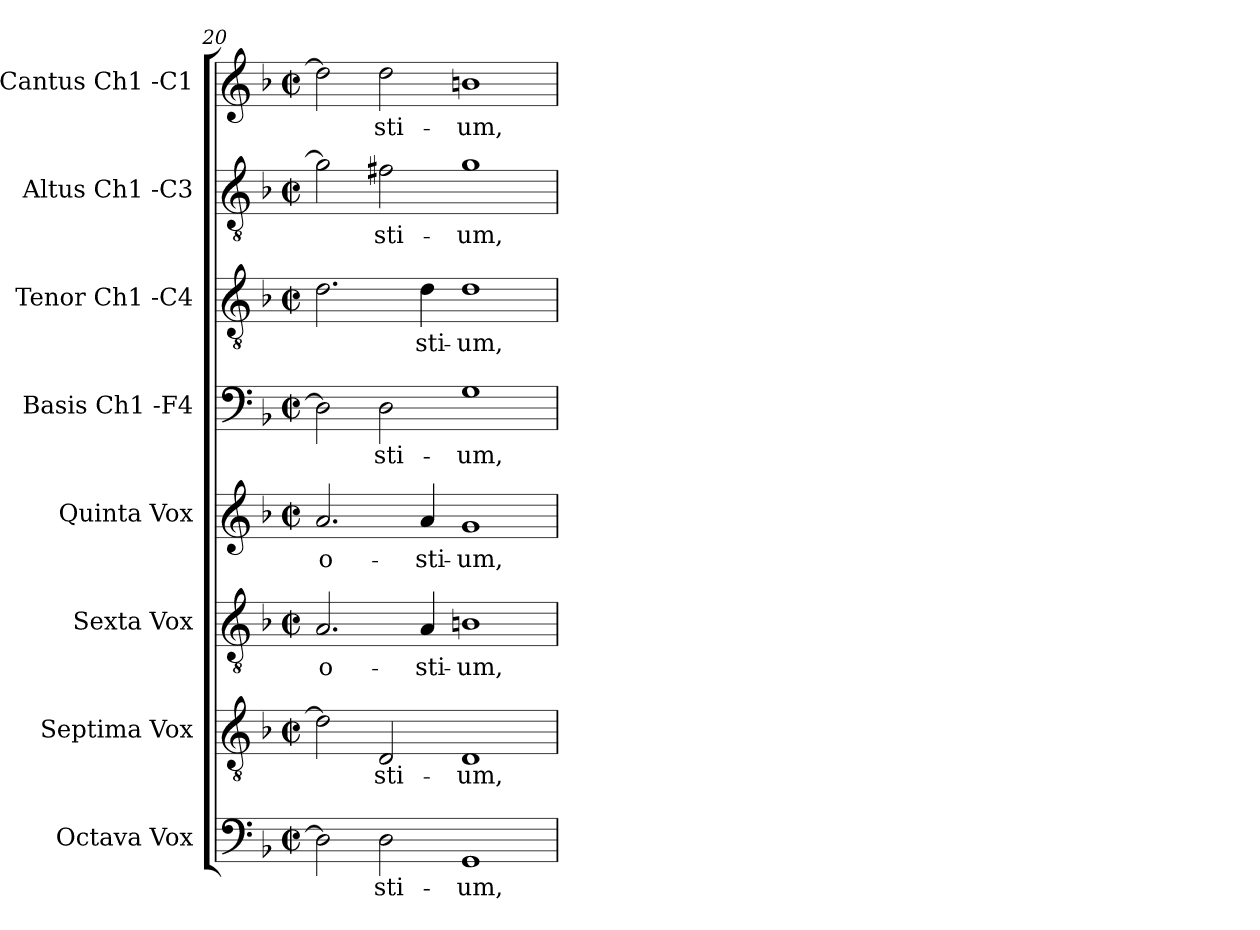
**kern	**text	**kern	**text	**kern	**text	**kern	**text	**kern	**text	**kern	**text	**kern	**text	**kern	**text
*part8	*part8	*part7	*part7	*part6	*part6	*part5	*part5	*part4	*part4	*part3	*part3	*part2	*part2	*part1	*part1
*staff8	*staff8	*staff7	*staff7	*staff6	*staff6	*staff5	*staff5	*staff4	*staff4	*staff3	*staff3	*staff2	*staff2	*staff1	*staff1
*I"Octava  Vox	*	*I"Septima  Vox	*	*I"Sexta  Vox	*	*I"Quinta  Vox	*	*I"Basis  Ch1 -F4	*	*I"Tenor  Ch1 -C4	*	*I"Altus  Ch1 -C3	*	*I"Cantus  Ch1 -C1	*
*	*	*	*	*	*	*	*	*I'B	*	*I'T	*	*I'A	*	*I'C	*
*clefF4	*	*clefGv2	*	*clefGv2	*	*clefG2	*	*clefF4	*	*clefGv2	*	*clefGv2	*	*clefG2	*
*k[b-]	*	*k[b-]	*	*k[b-]	*	*k[b-]	*	*k[b-]	*	*k[b-]	*	*k[b-]	*	*k[b-]	*
*F:	*	*F:	*	*F:	*	*F:	*	*F:	*	*F:	*	*F:	*	*F:	*
*M2/2	*	*M2/2	*	*M2/2	*	*M2/2	*	*M2/2	*	*M2/2	*	*M2/2	*	*M2/2	*
*met(c|)	*	*met(c|)	*	*met(c|)	*	*met(c|)	*	*met(c|)	*	*met(c|)	*	*met(c|)	*	*met(c|)	*
=20	=20	=20	=20	=20	=20	=20	=20	=20	=20	=20	=20	=20	=20	=20	=20
!	!LO:LY:b:rj	!	!LO:LY:b:rj	!	!LO:LY:b:rj	!	!LO:LY:b:rj	!	!LO:LY:b:rj	!	!LO:LY:b:rj	!	!LO:LY:b:rj	!	!LO:LY:b:cj
2D\]	--	2d\]	--	2.A/	o-	2.a/	o-	2D\]	--	2.d\	--	2g\]	--	2dd\]	--
!	!LO:LY:b:rj	!	!LO:LY:b:rj	!	!	!	!	!	!LO:LY:b:rj	!	!	!	!LO:LY:b:rj	!	!LO:LY:b:cj
2D\	-sti-	2D/	-sti-	.	.	.	.	2D\	-sti-	.	.	2f#X\	-sti-	2dd\	-sti-
!	!	!	!	!	!LO:LY:b:rj	!	!LO:LY:b:rj	!	!	!	!LO:LY:b:rj	!	!	!	!
.	.	.	.	4A/	-sti-	4a/	-sti-	.	.	4d\	-sti-	.	.	.	.
!	!LO:LY:b:rj	!	!LO:LY:b:rj	!	!LO:LY:b:rj	!	!LO:LY:b:rj	!	!LO:LY:b:rj	!	!LO:LY:b:rj	!	!LO:LY:b:rj	!	!LO:LY:b:cj
1GG	-um,	1D	-um,	1Bn	-um,	1g	-um,	1G	-um,	1d	-um,	1g	-um,	1bn	-um,
=	=	=	=	=	=	=	=	=	=	=	=	=	=	=	=
*-	*-	*-	*-	*-	*-	*-	*-	*-	*-	*-	*-	*-	*-	*-	*-
